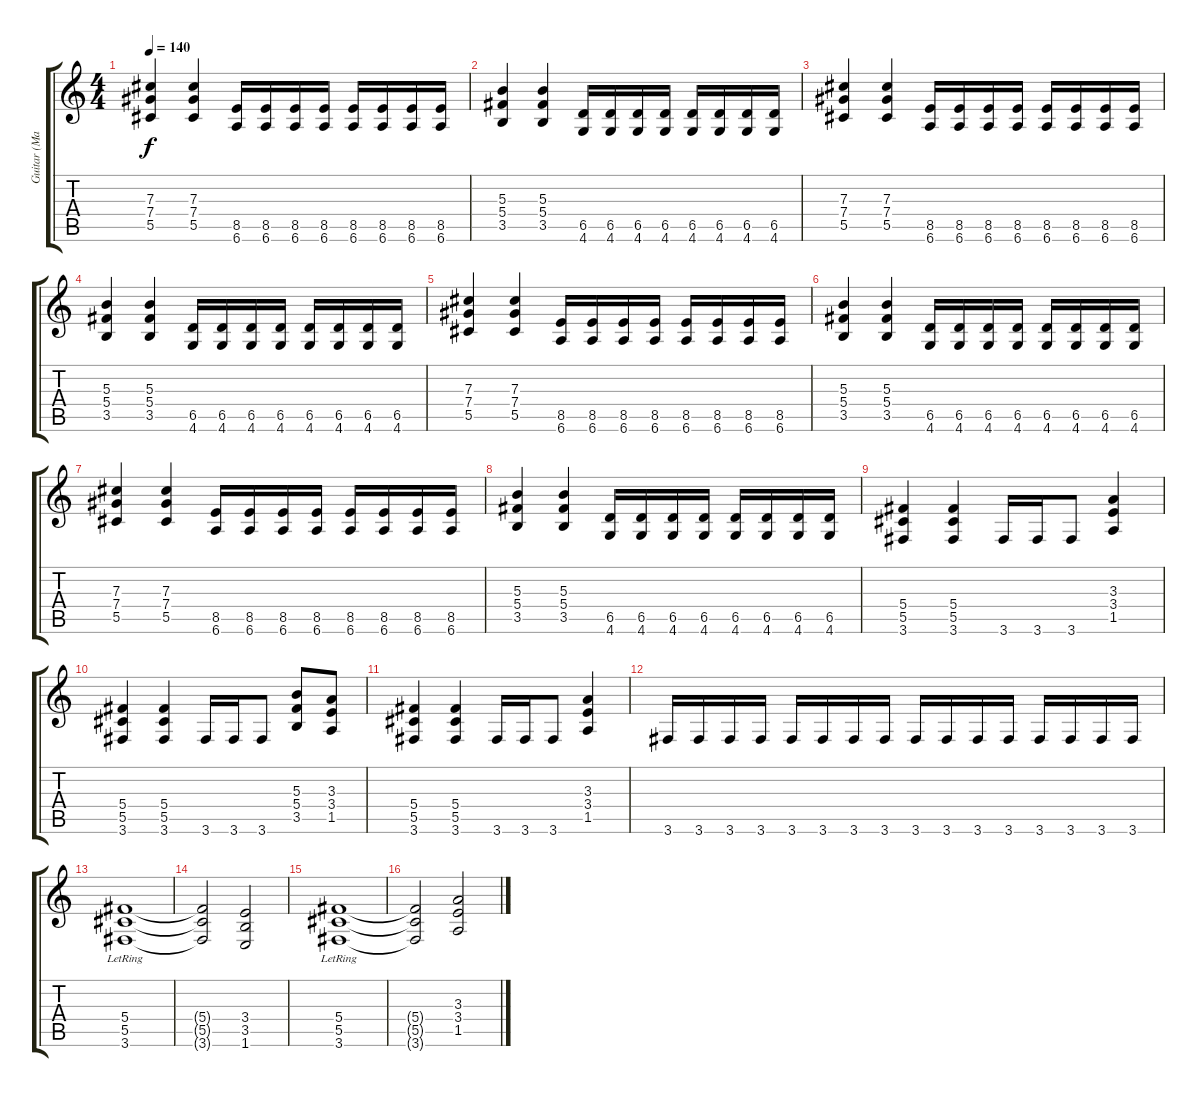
\track ("Guitar (Mantas)" "Guitar (Ma") {instrument distortionguitar}
\staff {score tabs}
\tuning (Eb4 Bb3 Gb3 Db3 Ab2 Eb2) {hide}
\ts (4 4)
\tempo 140
\clef g2
\ks c
(7.3 7.4 5.5).4{dy f instrument distortionguitar} (7.3 7.4 5.5).4 (8.5 6.6).16 (8.5 6.6).16 (8.5 6.6).16 (8.5 6.6).16 (8.5 6.6).16 (8.5 6.6).16 (8.5 6.6).16 (8.5 6.6).16 |
(5.3 5.4 3.5).4 (5.3 5.4 3.5).4 (6.5 4.6).16 (6.5 4.6).16 (6.5 4.6).16 (6.5 4.6).16 (6.5 4.6).16 (6.5 4.6).16 (6.5 4.6).16 (6.5 4.6).16 |
(7.3 7.4 5.5).4 (7.3 7.4 5.5).4 (8.5 6.6).16 (8.5 6.6).16 (8.5 6.6).16 (8.5 6.6).16 (8.5 6.6).16 (8.5 6.6).16 (8.5 6.6).16 (8.5 6.6).16 |
(5.3 5.4 3.5).4 (5.3 5.4 3.5).4 (6.5 4.6).16 (6.5 4.6).16 (6.5 4.6).16 (6.5 4.6).16 (6.5 4.6).16 (6.5 4.6).16 (6.5 4.6).16 (6.5 4.6).16 |
(7.3 7.4 5.5).4 (7.3 7.4 5.5).4 (8.5 6.6).16 (8.5 6.6).16 (8.5 6.6).16 (8.5 6.6).16 (8.5 6.6).16 (8.5 6.6).16 (8.5 6.6).16 (8.5 6.6).16 |
(5.3 5.4 3.5).4 (5.3 5.4 3.5).4 (6.5 4.6).16 (6.5 4.6).16 (6.5 4.6).16 (6.5 4.6).16 (6.5 4.6).16 (6.5 4.6).16 (6.5 4.6).16 (6.5 4.6).16 |
(7.3 7.4 5.5).4 (7.3 7.4 5.5).4 (8.5 6.6).16 (8.5 6.6).16 (8.5 6.6).16 (8.5 6.6).16 (8.5 6.6).16 (8.5 6.6).16 (8.5 6.6).16 (8.5 6.6).16 |
(5.3 5.4 3.5).4 (5.3 5.4 3.5).4 (6.5 4.6).16 (6.5 4.6).16 (6.5 4.6).16 (6.5 4.6).16 (6.5 4.6).16 (6.5 4.6).16 (6.5 4.6).16 (6.5 4.6).16 |
(5.4 5.5 3.6).4 (5.4 5.5 3.6).4 3.6.16 3.6.16 3.6.8 (3.3 3.4 1.5).4 |
(5.4 5.5 3.6).4 (5.4 5.5 3.6).4 3.6.16 3.6.16 3.6.8 (5.3 5.4 3.5).8 (3.3 3.4 1.5).8 |
(5.4 5.5 3.6).4 (5.4 5.5 3.6).4 3.6.16 3.6.16 3.6.8 (3.3 3.4 1.5).4 |
3.6.16 3.6.16 3.6.16 3.6.16 3.6.16 3.6.16 3.6.16 3.6.16 3.6.16 3.6.16 3.6.16 3.6.16 3.6.16 3.6.16 3.6.16 3.6.16 |
(5.4{lr} 5.5{lr} 3.6{lr}).1 |
(5.4{t} 5.5{t} 3.6{t}).2 (3.4 3.5 1.6).2 |
(5.4{lr} 5.5{lr} 3.6{lr}).1 |
(5.4{t} 5.5{t} 3.6{t}).2 (3.3 3.4 1.5).2
